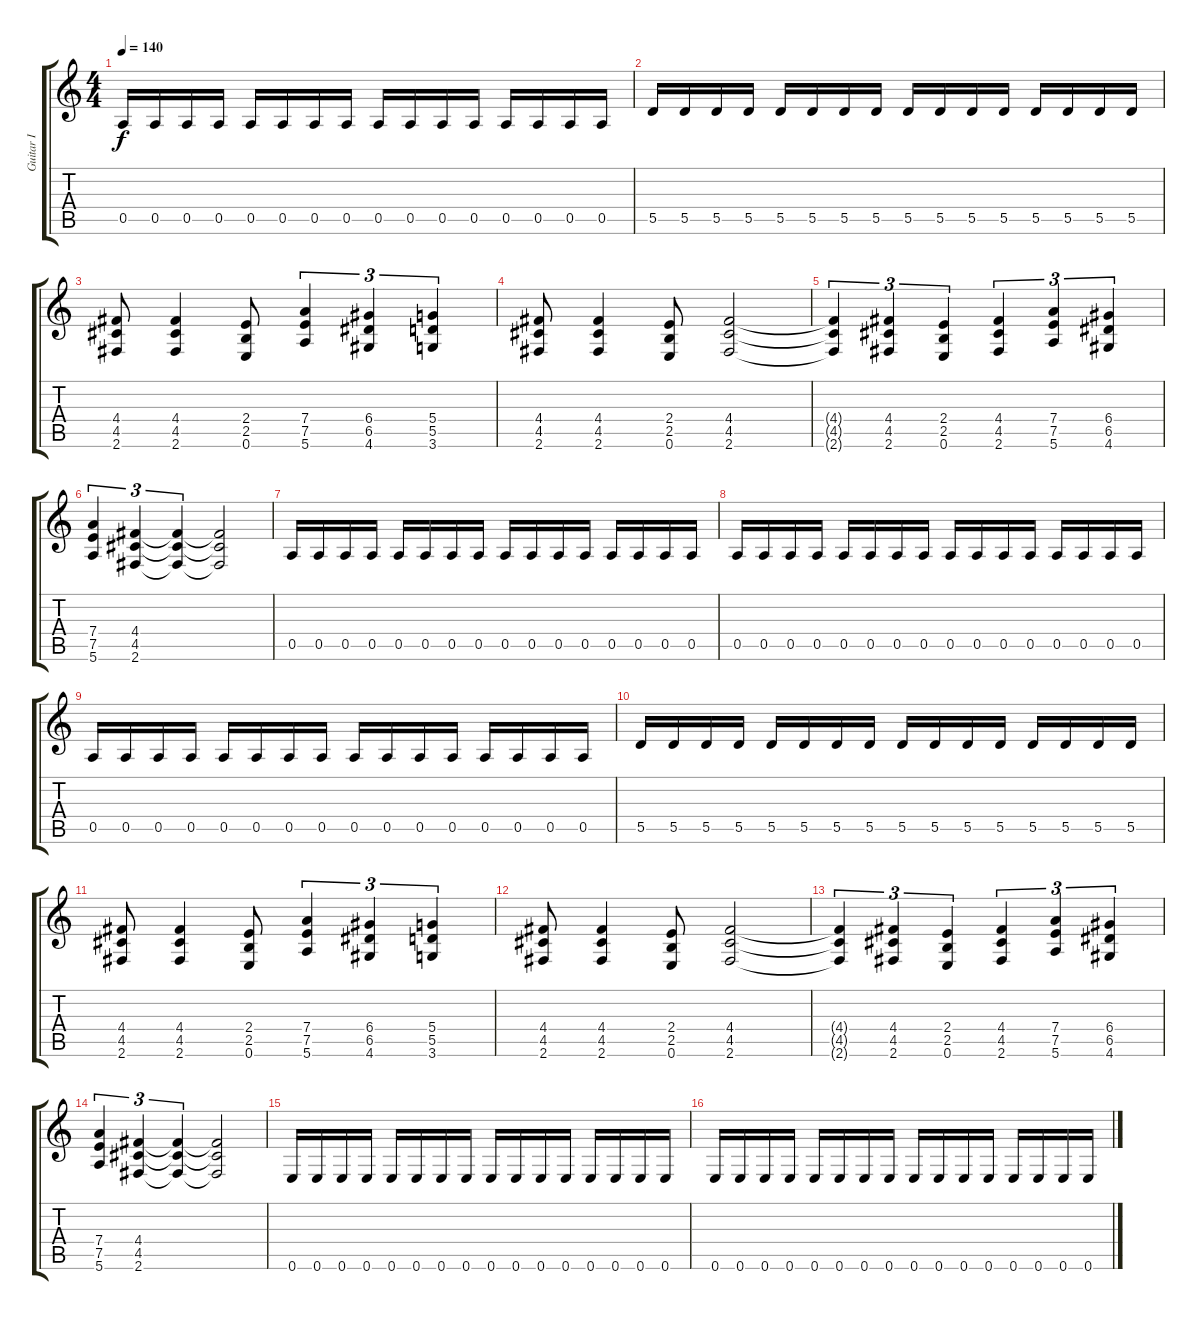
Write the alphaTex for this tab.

\track ("Guitar I" "Guitar I") {instrument distortionguitar}
\staff {score tabs}
\tuning (E4 B3 G3 D3 A2 E2) {hide}
\ts (4 4)
\tempo 140
\clef g2
\ks c
0.5.16{dy f} 0.5.16 0.5.16 0.5.16 0.5.16 0.5.16 0.5.16 0.5.16 0.5.16 0.5.16 0.5.16 0.5.16 0.5.16 0.5.16 0.5.16 0.5.16 |
5.5.16 5.5.16 5.5.16 5.5.16 5.5.16 5.5.16 5.5.16 5.5.16 5.5.16 5.5.16 5.5.16 5.5.16 5.5.16 5.5.16 5.5.16 5.5.16 |
(4.4 4.5 2.6).8 (4.4 4.5 2.6).4 (2.4 2.5 0.6).8 (7.4 7.5 5.6).4{tu (3 2)} (6.4 6.5 4.6).4{tu (3 2)} (5.4 5.5 3.6).4{tu (3 2)} |
(4.4 4.5 2.6).8 (4.4 4.5 2.6).4 (2.4 2.5 0.6).8 (4.4 4.5 2.6).2 |
(4.4{t} 4.5{t} 2.6{t}).4{tu (3 2)} (4.4 4.5 2.6).4{tu (3 2)} (2.4 2.5 0.6).4{tu (3 2)} (4.4 4.5 2.6).4{tu (3 2)} (7.4 7.5 5.6).4{tu (3 2)} (6.4 6.5 4.6).4{tu (3 2)} |
(7.4 7.5 5.6).4{tu (3 2)} (4.4 4.5 2.6).4{tu (3 2)} (4.4{t} 4.5{t} 2.6{t}).4{tu (3 2)} (4.4{t} 4.5{t} 2.6{t}).2 |
0.5.16 0.5.16 0.5.16 0.5.16 0.5.16 0.5.16 0.5.16 0.5.16 0.5.16 0.5.16 0.5.16 0.5.16 0.5.16 0.5.16 0.5.16 0.5.16 |
0.5.16 0.5.16 0.5.16 0.5.16 0.5.16 0.5.16 0.5.16 0.5.16 0.5.16 0.5.16 0.5.16 0.5.16 0.5.16 0.5.16 0.5.16 0.5.16 |
0.5.16 0.5.16 0.5.16 0.5.16 0.5.16 0.5.16 0.5.16 0.5.16 0.5.16 0.5.16 0.5.16 0.5.16 0.5.16 0.5.16 0.5.16 0.5.16 |
5.5.16 5.5.16 5.5.16 5.5.16 5.5.16 5.5.16 5.5.16 5.5.16 5.5.16 5.5.16 5.5.16 5.5.16 5.5.16 5.5.16 5.5.16 5.5.16 |
(4.4 4.5 2.6).8 (4.4 4.5 2.6).4 (2.4 2.5 0.6).8 (7.4 7.5 5.6).4{tu (3 2)} (6.4 6.5 4.6).4{tu (3 2)} (5.4 5.5 3.6).4{tu (3 2)} |
(4.4 4.5 2.6).8 (4.4 4.5 2.6).4 (2.4 2.5 0.6).8 (4.4 4.5 2.6).2 |
(4.4{t} 4.5{t} 2.6{t}).4{tu (3 2)} (4.4 4.5 2.6).4{tu (3 2)} (2.4 2.5 0.6).4{tu (3 2)} (4.4 4.5 2.6).4{tu (3 2)} (7.4 7.5 5.6).4{tu (3 2)} (6.4 6.5 4.6).4{tu (3 2)} |
(7.4 7.5 5.6).4{tu (3 2)} (4.4 4.5 2.6).4{tu (3 2)} (4.4{t} 4.5{t} 2.6{t}).4{tu (3 2)} (4.4{t} 4.5{t} 2.6{t}).2 |
0.6.16 0.6.16 0.6.16 0.6.16 0.6.16 0.6.16 0.6.16 0.6.16 0.6.16 0.6.16 0.6.16 0.6.16 0.6.16 0.6.16 0.6.16 0.6.16 |
0.6.16 0.6.16 0.6.16 0.6.16 0.6.16 0.6.16 0.6.16 0.6.16 0.6.16 0.6.16 0.6.16 0.6.16 0.6.16 0.6.16 0.6.16 0.6.16
